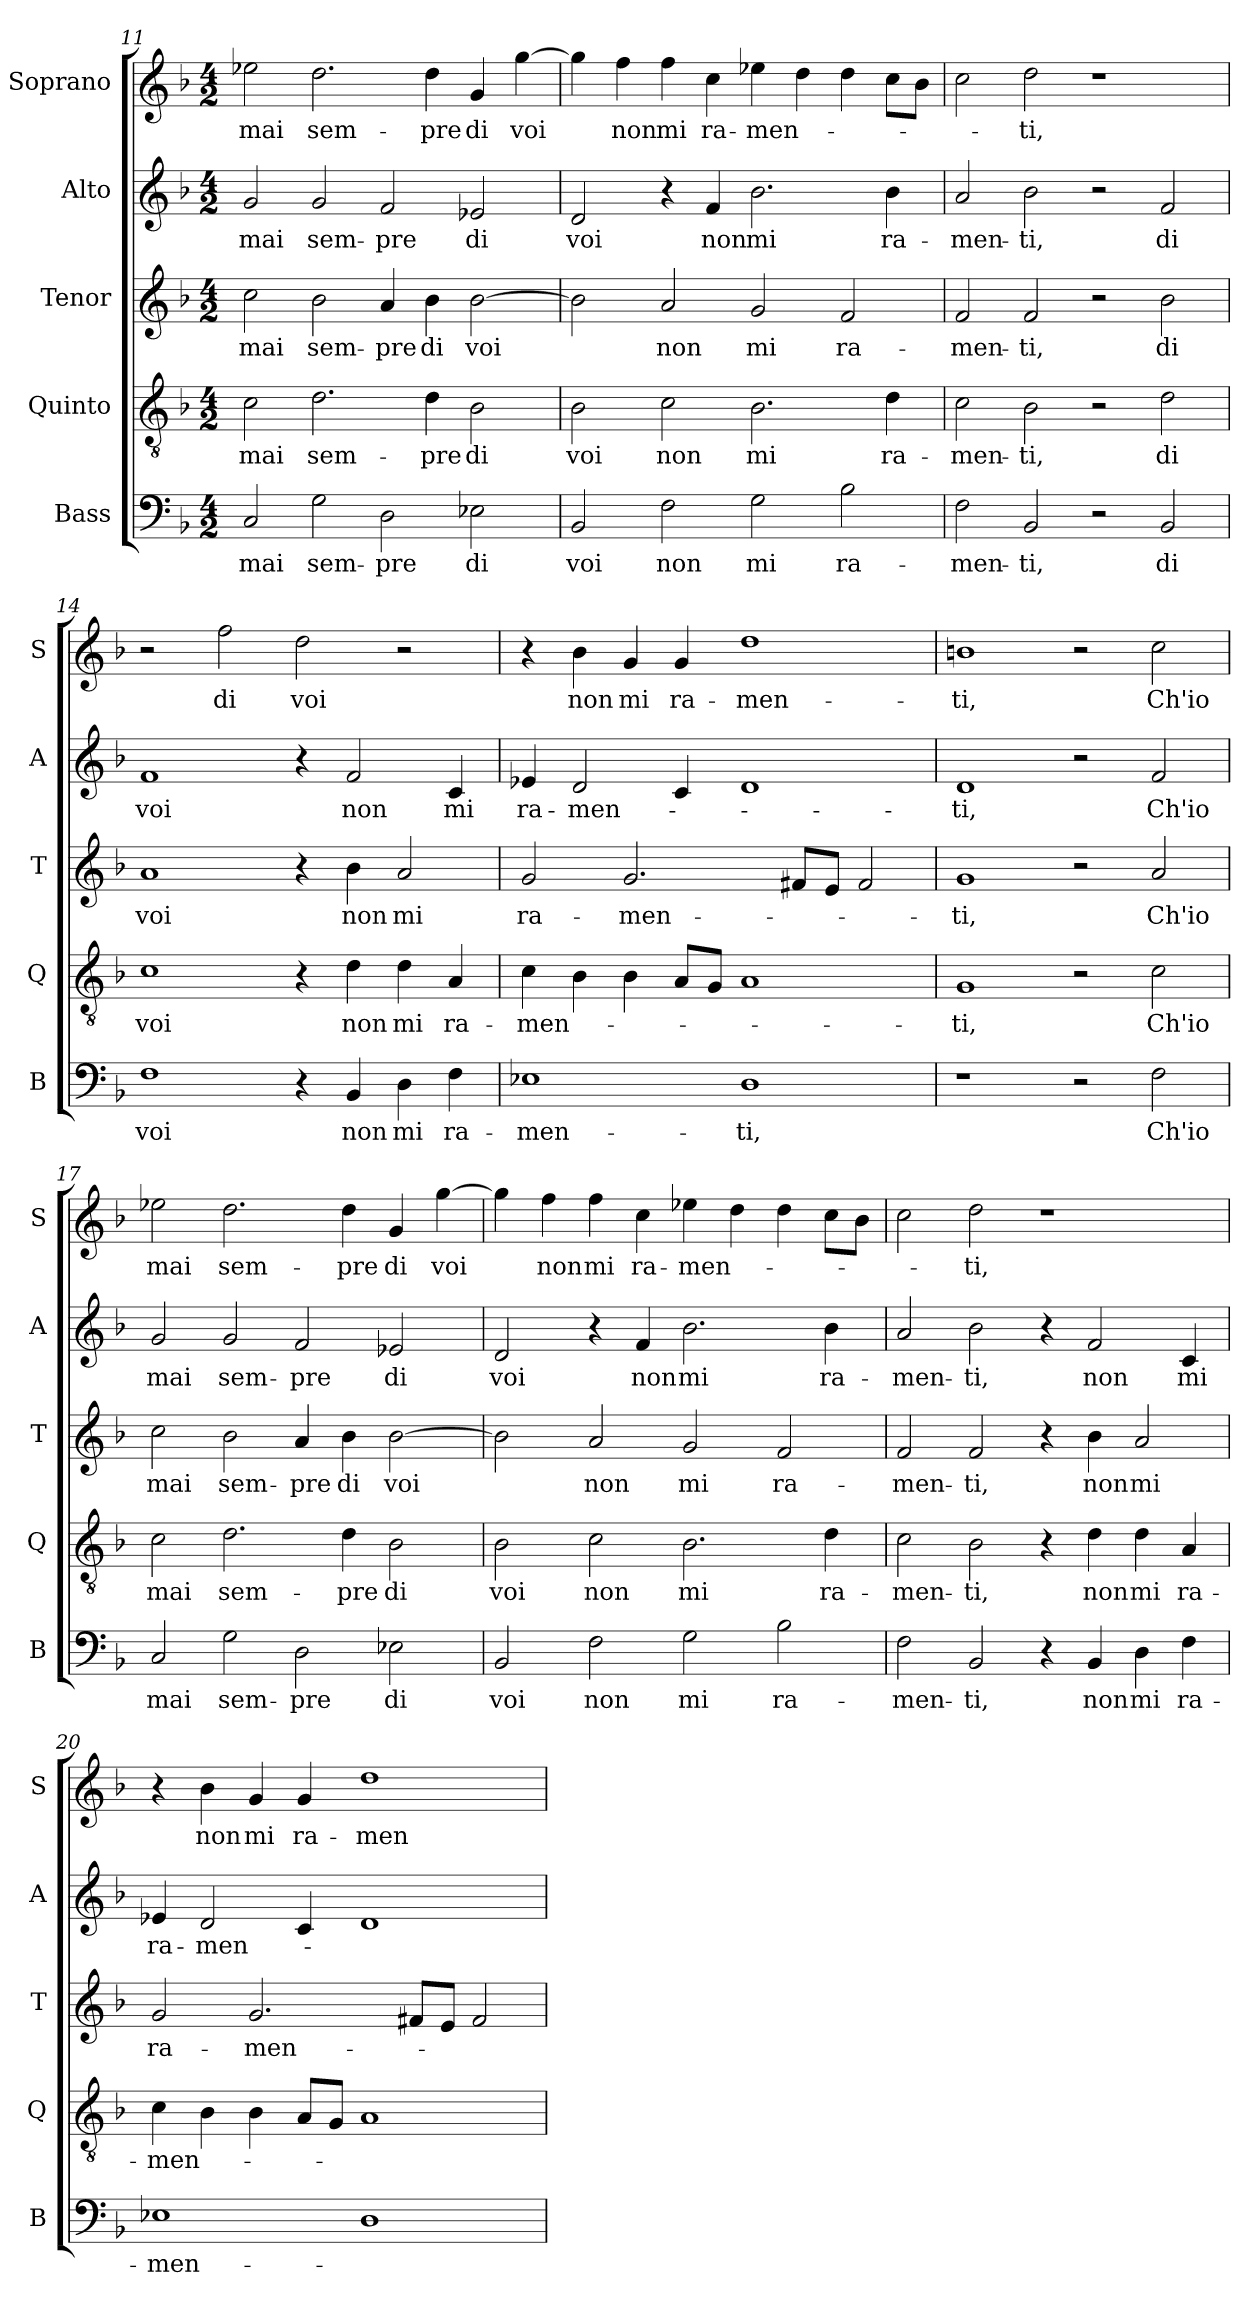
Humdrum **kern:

**kern	**text	**kern	**text	**kern	**text	**kern	**text	**kern	**text
*part5	*part5	*part4	*part4	*part3	*part3	*part2	*part2	*part1	*part1
*staff5	*staff5	*staff4	*staff4	*staff3	*staff3	*staff2	*staff2	*staff1	*staff1
*I"Bass	*	*I"Quinto	*	*I"Tenor	*	*I"Alto	*	*I"Soprano	*
*I'B	*	*I'Q	*	*I'T	*	*I'A	*	*I'S	*
!!LO:PB:g=z
*clefF4	*	*clefGv2	*	*clefG2	*	*clefG2	*	*clefG2	*
*k[b-]	*	*k[b-]	*	*k[b-]	*	*k[b-]	*	*k[b-]	*
*F:	*	*F:	*	*F:	*	*F:	*	*F:	*
*M4/2	*	*M4/2	*	*M4/2	*	*M4/2	*	*M4/2	*
=11	=11	=11	=11	=11	=11	=11	=11	=11	=11
!	!LO:LY:b	!	!LO:LY:b	!	!LO:LY:b	!	!LO:LY:b	!	!LO:LY:b
2C/	mai	2c\	mai	2cc\	mai	2g/	mai	2ee-X\	mai
!	!LO:LY:b	!	!LO:LY:b	!	!LO:LY:b	!	!LO:LY:b	!	!LO:LY:b
2G\	sem-	2.d\	sem-	2b-\	sem-	2g/	sem-	2.dd\	sem-
!	!LO:LY:b	!	!	!	!LO:LY:b	!	!LO:LY:b	!	!
2D\	-pre	.	.	4a/	-pre	2f/	-pre	.	.
!	!	!	!LO:LY:b	!	!LO:LY:b	!	!	!	!LO:LY:b
.	.	4d\	-pre	4b-\	di	.	.	4dd\	-pre
!	!LO:LY:b	!	!LO:LY:b	!	!LO:LY:b	!	!LO:LY:b	!	!LO:LY:b
2E-X\	di	2B-\	di	[2b-\	voi	2e-X/	di	4g/	di
!	!	!	!	!	!	!	!	!	!LO:LY:b
.	.	.	.	.	.	.	.	[4gg\	voi
=12	=12	=12	=12	=12	=12	=12	=12	=12	=12
!	!LO:LY:b	!	!LO:LY:b	!	!	!	!LO:LY:b	!	!
2BB-/	voi	2B-\	voi	2b-\]	.	2d/	voi	4gg\]	.
!	!	!	!	!	!	!	!	!	!LO:LY:b
.	.	.	.	.	.	.	.	4ff\	non
!	!LO:LY:b	!	!LO:LY:b	!	!LO:LY:b	!	!	!	!LO:LY:b
2F\	non	2c\	non	2a/	non	4r	.	4ff\	mi
!	!	!	!	!	!	!	!LO:LY:b	!	!LO:LY:b
.	.	.	.	.	.	4f/	non	4cc\	ra-
!	!LO:LY:b	!	!LO:LY:b	!	!LO:LY:b	!	!LO:LY:b	!	!LO:LY:b
2G\	mi	2.B-\	mi	2g/	mi	2.b-\	mi	4ee-X\	-men-
.	.	.	.	.	.	.	.	4dd\	.
!	!LO:LY:b	!	!	!	!LO:LY:b	!	!	!	!
2B-\	ra-	.	.	2f/	ra-	.	.	4dd\	.
!	!	!	!LO:LY:b	!	!	!	!LO:LY:b	!	!
.	.	4d\	ra-	.	.	4b-\	ra-	8cc\L	.
.	.	.	.	.	.	.	.	8b-\J	.
=13	=13	=13	=13	=13	=13	=13	=13	=13	=13
!	!LO:LY:b	!	!LO:LY:b	!	!LO:LY:b	!	!LO:LY:b	!	!
2F\	-men-	2c\	-men-	2f/	-men-	2a/	-men-	2cc\	.
!	!LO:LY:b	!	!LO:LY:b	!	!LO:LY:b	!	!LO:LY:b	!	!LO:LY:b
2BB-/	-ti,	2B-\	-ti,	2f/	-ti,	2b-\	-ti,	2dd\	-ti,
2r	.	2r	.	2r	.	2r	.	1r	.
!	!LO:LY:b	!	!LO:LY:b	!	!LO:LY:b	!	!LO:LY:b	!	!
2BB-/	di	2d\	di	2b-\	di	2f/	di	.	.
=14	=14	=14	=14	=14	=14	=14	=14	=14	=14
!	!LO:LY:b	!	!LO:LY:b	!	!LO:LY:b	!	!LO:LY:b	!	!
1F	voi	1c	voi	1a	voi	1f	voi	2r	.
!	!	!	!	!	!	!	!	!	!LO:LY:b
.	.	.	.	.	.	.	.	2ff\	di
!	!	!	!	!	!	!	!	!	!LO:LY:b
4r	.	4r	.	4r	.	4r	.	2dd\	voi
!	!LO:LY:b	!	!LO:LY:b	!	!LO:LY:b	!	!LO:LY:b	!	!
4BB-/	non	4d\	non	4b-\	non	2f/	non	.	.
!	!LO:LY:b	!	!LO:LY:b	!	!LO:LY:b	!	!	!	!
4D\	mi	4d\	mi	2a/	mi	.	.	2r	.
!	!LO:LY:b	!	!LO:LY:b	!	!	!	!LO:LY:b	!	!
4F\	ra-	4A/	ra-	.	.	4c/	mi	.	.
!!LO:LB:g=z
=15	=15	=15	=15	=15	=15	=15	=15	=15	=15
!	!LO:LY:b	!	!LO:LY:b	!	!LO:LY:b	!	!LO:LY:b	!	!
1E-X	-men-	4c\	-men-	2g/	ra-	4e-X/	ra-	4r	.
!	!	!	!	!	!	!	!LO:LY:b	!	!LO:LY:b
.	.	4B-\	.	.	.	2d/	-men-	4b-\	non
!	!	!	!	!	!LO:LY:b	!	!	!	!LO:LY:b
.	.	4B-\	.	2.g/	-men-	.	.	4g/	mi
!	!	!	!	!	!	!	!	!	!LO:LY:b
.	.	8A/L	.	.	.	4c/	.	4g/	ra-
.	.	8G/J	.	.	.	.	.	.	.
!	!LO:LY:b	!	!	!	!	!	!	!	!LO:LY:b
1D	-ti,	1A	.	.	.	1d	.	1dd	-men-
.	.	.	.	8f#X/L	.	.	.	.	.
.	.	.	.	8e/J	.	.	.	.	.
.	.	.	.	2f#/	.	.	.	.	.
=16	=16	=16	=16	=16	=16	=16	=16	=16	=16
!	!	!	!LO:LY:b	!	!LO:LY:b	!	!LO:LY:b	!	!LO:LY:b
1r	.	1G	-ti,	1g	-ti,	1d	-ti,	1bn	-ti,
2r	.	2r	.	2r	.	2r	.	2r	.
!	!LO:LY:b	!	!LO:LY:b	!	!LO:LY:b	!	!LO:LY:b	!	!LO:LY:b
2F\	Ch'io	2c\	Ch'io	2a/	Ch'io	2f/	Ch'io	2cc\	Ch'io
=17	=17	=17	=17	=17	=17	=17	=17	=17	=17
!	!LO:LY:b	!	!LO:LY:b	!	!LO:LY:b	!	!LO:LY:b	!	!LO:LY:b
2C/	mai	2c\	mai	2cc\	mai	2g/	mai	2ee-X\	mai
!	!LO:LY:b	!	!LO:LY:b	!	!LO:LY:b	!	!LO:LY:b	!	!LO:LY:b
2G\	sem-	2.d\	sem-	2b-\	sem-	2g/	sem-	2.dd\	sem-
!	!LO:LY:b	!	!	!	!LO:LY:b	!	!LO:LY:b	!	!
2D\	-pre	.	.	4a/	-pre	2f/	-pre	.	.
!	!	!	!LO:LY:b	!	!LO:LY:b	!	!	!	!LO:LY:b
.	.	4d\	-pre	4b-\	di	.	.	4dd\	-pre
!	!LO:LY:b	!	!LO:LY:b	!	!LO:LY:b	!	!LO:LY:b	!	!LO:LY:b
2E-X\	di	2B-\	di	[2b-\	voi	2e-X/	di	4g/	di
!	!	!	!	!	!	!	!	!	!LO:LY:b
.	.	.	.	.	.	.	.	[4gg\	voi
!!LO:LB:g=z
=18	=18	=18	=18	=18	=18	=18	=18	=18	=18
!	!LO:LY:b	!	!LO:LY:b	!	!	!	!LO:LY:b	!	!
2BB-/	voi	2B-\	voi	2b-\]	.	2d/	voi	4gg\]	.
!	!	!	!	!	!	!	!	!	!LO:LY:b
.	.	.	.	.	.	.	.	4ff\	non
!	!LO:LY:b	!	!LO:LY:b	!	!LO:LY:b	!	!	!	!LO:LY:b
2F\	non	2c\	non	2a/	non	4r	.	4ff\	mi
!	!	!	!	!	!	!	!LO:LY:b	!	!LO:LY:b
.	.	.	.	.	.	4f/	non	4cc\	ra-
!	!LO:LY:b	!	!LO:LY:b	!	!LO:LY:b	!	!LO:LY:b	!	!LO:LY:b
2G\	mi	2.B-\	mi	2g/	mi	2.b-\	mi	4ee-X\	-men-
.	.	.	.	.	.	.	.	4dd\	.
!	!LO:LY:b	!	!	!	!LO:LY:b	!	!	!	!
2B-\	ra-	.	.	2f/	ra-	.	.	4dd\	.
!	!	!	!LO:LY:b	!	!	!	!LO:LY:b	!	!
.	.	4d\	ra-	.	.	4b-\	ra-	8cc\L	.
.	.	.	.	.	.	.	.	8b-\J	.
=19	=19	=19	=19	=19	=19	=19	=19	=19	=19
!	!LO:LY:b	!	!LO:LY:b	!	!LO:LY:b	!	!LO:LY:b	!	!
2F\	-men-	2c\	-men-	2f/	-men-	2a/	-men-	2cc\	.
!	!LO:LY:b	!	!LO:LY:b	!	!LO:LY:b	!	!LO:LY:b	!	!LO:LY:b
2BB-/	-ti,	2B-\	-ti,	2f/	-ti,	2b-\	-ti,	2dd\	-ti,
4r	.	4r	.	4r	.	4r	.	1r	.
!	!LO:LY:b	!	!LO:LY:b	!	!LO:LY:b	!	!LO:LY:b	!	!
4BB-/	non	4d\	non	4b-\	non	2f/	non	.	.
!	!LO:LY:b	!	!LO:LY:b	!	!LO:LY:b	!	!	!	!
4D\	mi	4d\	mi	2a/	mi	.	.	.	.
!	!LO:LY:b	!	!LO:LY:b	!	!	!	!LO:LY:b	!	!
4F\	ra-	4A/	ra-	.	.	4c/	mi	.	.
=20	=20	=20	=20	=20	=20	=20	=20	=20	=20
!	!LO:LY:b	!	!LO:LY:b	!	!LO:LY:b	!	!LO:LY:b	!	!
1E-X	-men-	4c\	-men-	2g/	ra-	4e-X/	ra-	4r	.
!	!	!	!	!	!	!	!LO:LY:b	!	!LO:LY:b
.	.	4B-\	.	.	.	2d/	-men-	4b-\	non
!	!	!	!	!	!LO:LY:b	!	!	!	!LO:LY:b
.	.	4B-\	.	2.g/	-men-	.	.	4g/	mi
!	!	!	!	!	!	!	!	!	!LO:LY:b
.	.	8A/L	.	.	.	4c/	.	4g/	ra-
.	.	8G/J	.	.	.	.	.	.	.
!	!	!	!	!	!	!	!	!	!LO:LY:b
1D	.	1A	.	.	.	1d	.	1dd	-men-
.	.	.	.	8f#X/L	.	.	.	.	.
.	.	.	.	8e/J	.	.	.	.	.
.	.	.	.	2f#/	.	.	.	.	.
=	=	=	=	=	=	=	=	=	=
*-	*-	*-	*-	*-	*-	*-	*-	*-	*-
